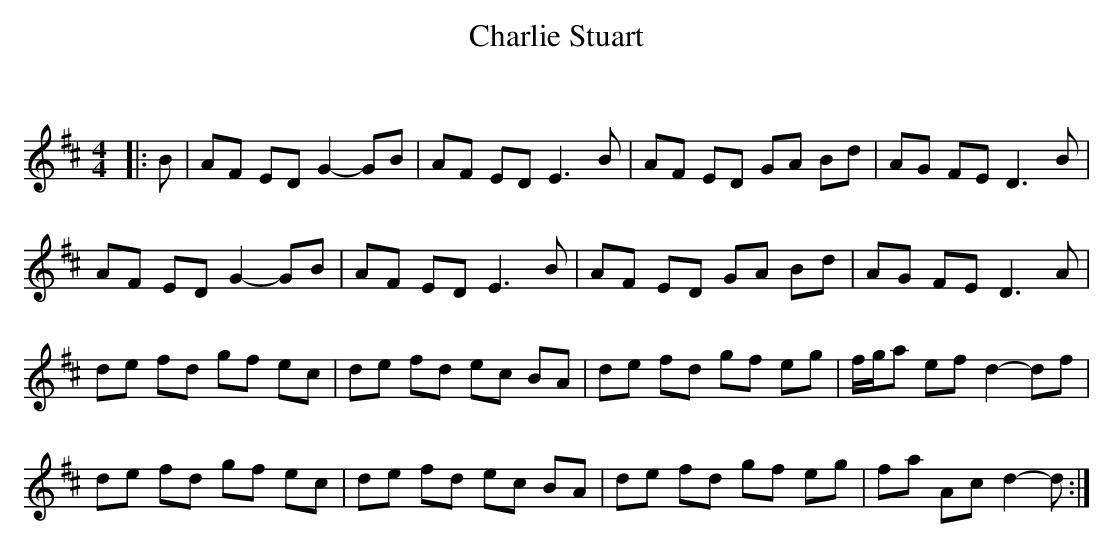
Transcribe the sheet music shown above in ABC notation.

X:1
T: Charlie Stuart
C:
Q: 232
K:D
M:4/4
L:1/8
|:B|AF ED G2-GB|AF ED E3B|AF ED GA Bd|AG FE D3B|
AF ED G2-GB|AF ED E3B|AF ED GA Bd|AG FE D3A|
de fd gf ec|de fd ec BA|de fd gf eg|f1/2g1/2a ef d2-df|
de fd gf ec|de fd ec BA|de fd gf eg|fa Ac d2-d:|
